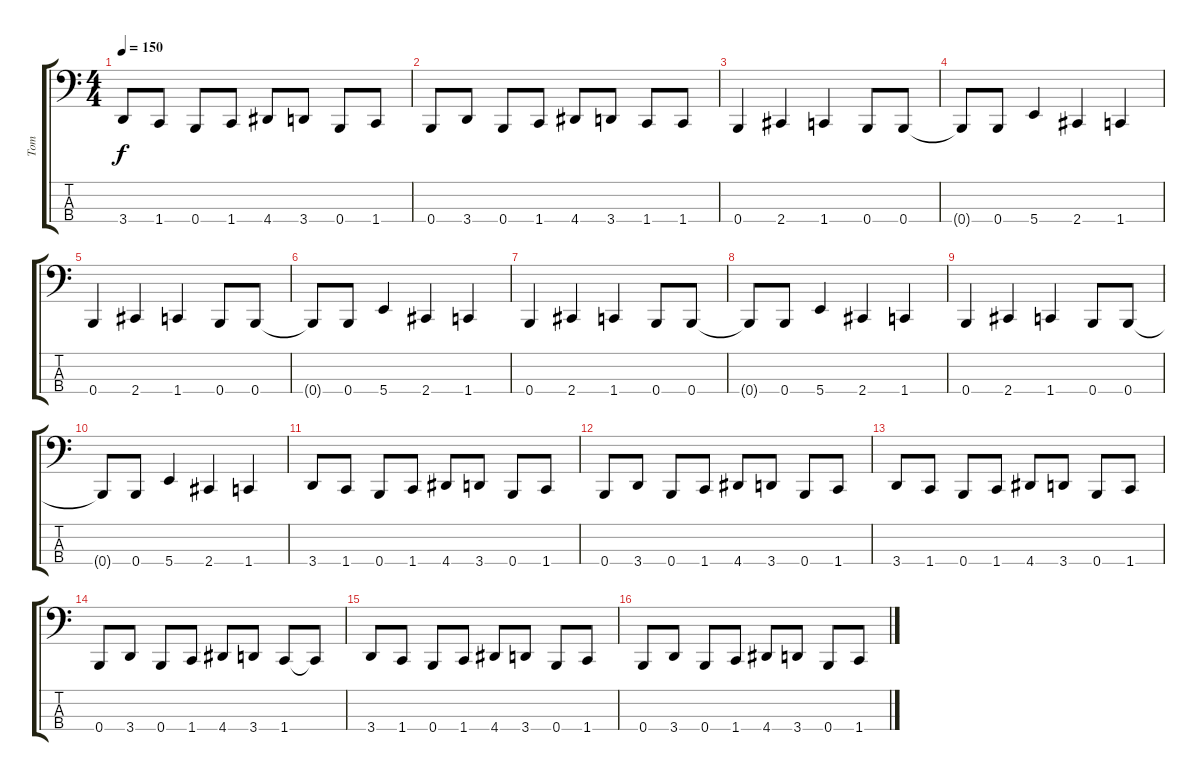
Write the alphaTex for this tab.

\track ("Tom" "Tom") {instrument electricbasspick}
\staff {score tabs}
\tuning (D2 A1 E1 B0) {hide}
\ts (4 4)
\tempo 150
\clef f4
\ks c
3.4.8{dy f} 1.4.8 0.4.8 1.4.8 4.4.8 3.4.8 0.4.8 1.4.8 |
0.4.8 3.4.8 0.4.8 1.4.8 4.4.8 3.4.8 1.4.8 1.4.8 |
0.4.4 2.4.4 1.4.4 0.4.8 0.4.8 |
0.4{t}.8 0.4.8 5.4.4 2.4.4 1.4.4 |
0.4.4 2.4.4 1.4.4 0.4.8 0.4.8 |
0.4{t}.8 0.4.8 5.4.4 2.4.4 1.4.4 |
0.4.4 2.4.4 1.4.4 0.4.8 0.4.8 |
0.4{t}.8 0.4.8 5.4.4 2.4.4 1.4.4 |
0.4.4 2.4.4 1.4.4 0.4.8 0.4.8 |
0.4{t}.8 0.4.8 5.4.4 2.4.4 1.4.4 |
3.4.8 1.4.8 0.4.8 1.4.8 4.4.8 3.4.8 0.4.8 1.4.8 |
0.4.8 3.4.8 0.4.8 1.4.8 4.4.8 3.4.8 0.4.8 1.4.8 |
3.4.8 1.4.8 0.4.8 1.4.8 4.4.8 3.4.8 0.4.8 1.4.8 |
0.4.8 3.4.8 0.4.8 1.4.8 4.4.8 3.4.8 1.4.8 1.4{t}.8 |
3.4.8 1.4.8 0.4.8 1.4.8 4.4.8 3.4.8 0.4.8 1.4.8 |
0.4.8 3.4.8 0.4.8 1.4.8 4.4.8 3.4.8 0.4.8 1.4.8
